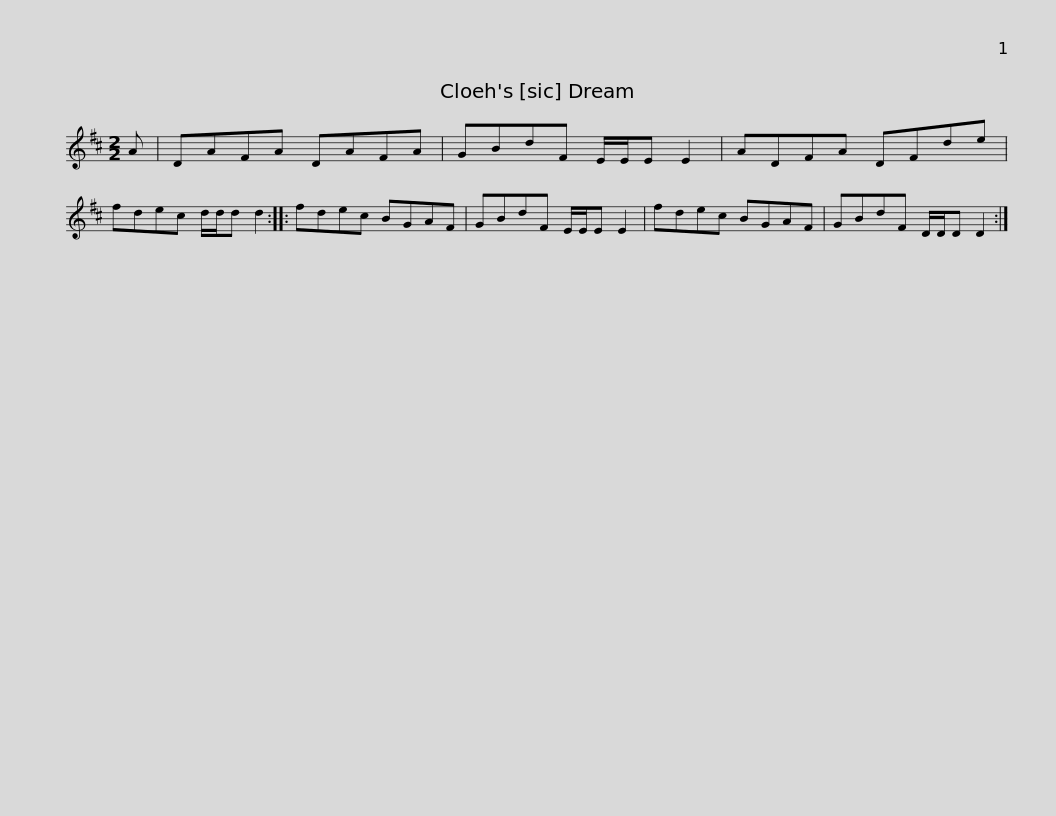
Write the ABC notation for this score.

X:1
L:1/8
M:2/2
I:linebreak $
K:D
V:1 treble
V:1
 A | DAFA DAFA | GBdF E/E/E E2 | ADFA DFde | fdec d/d/d d2 :: %5
 fdec BGAF |$ GBdF E/E/E E2 | fdec BGAF | GBdF D/D/D D2 :| %9
